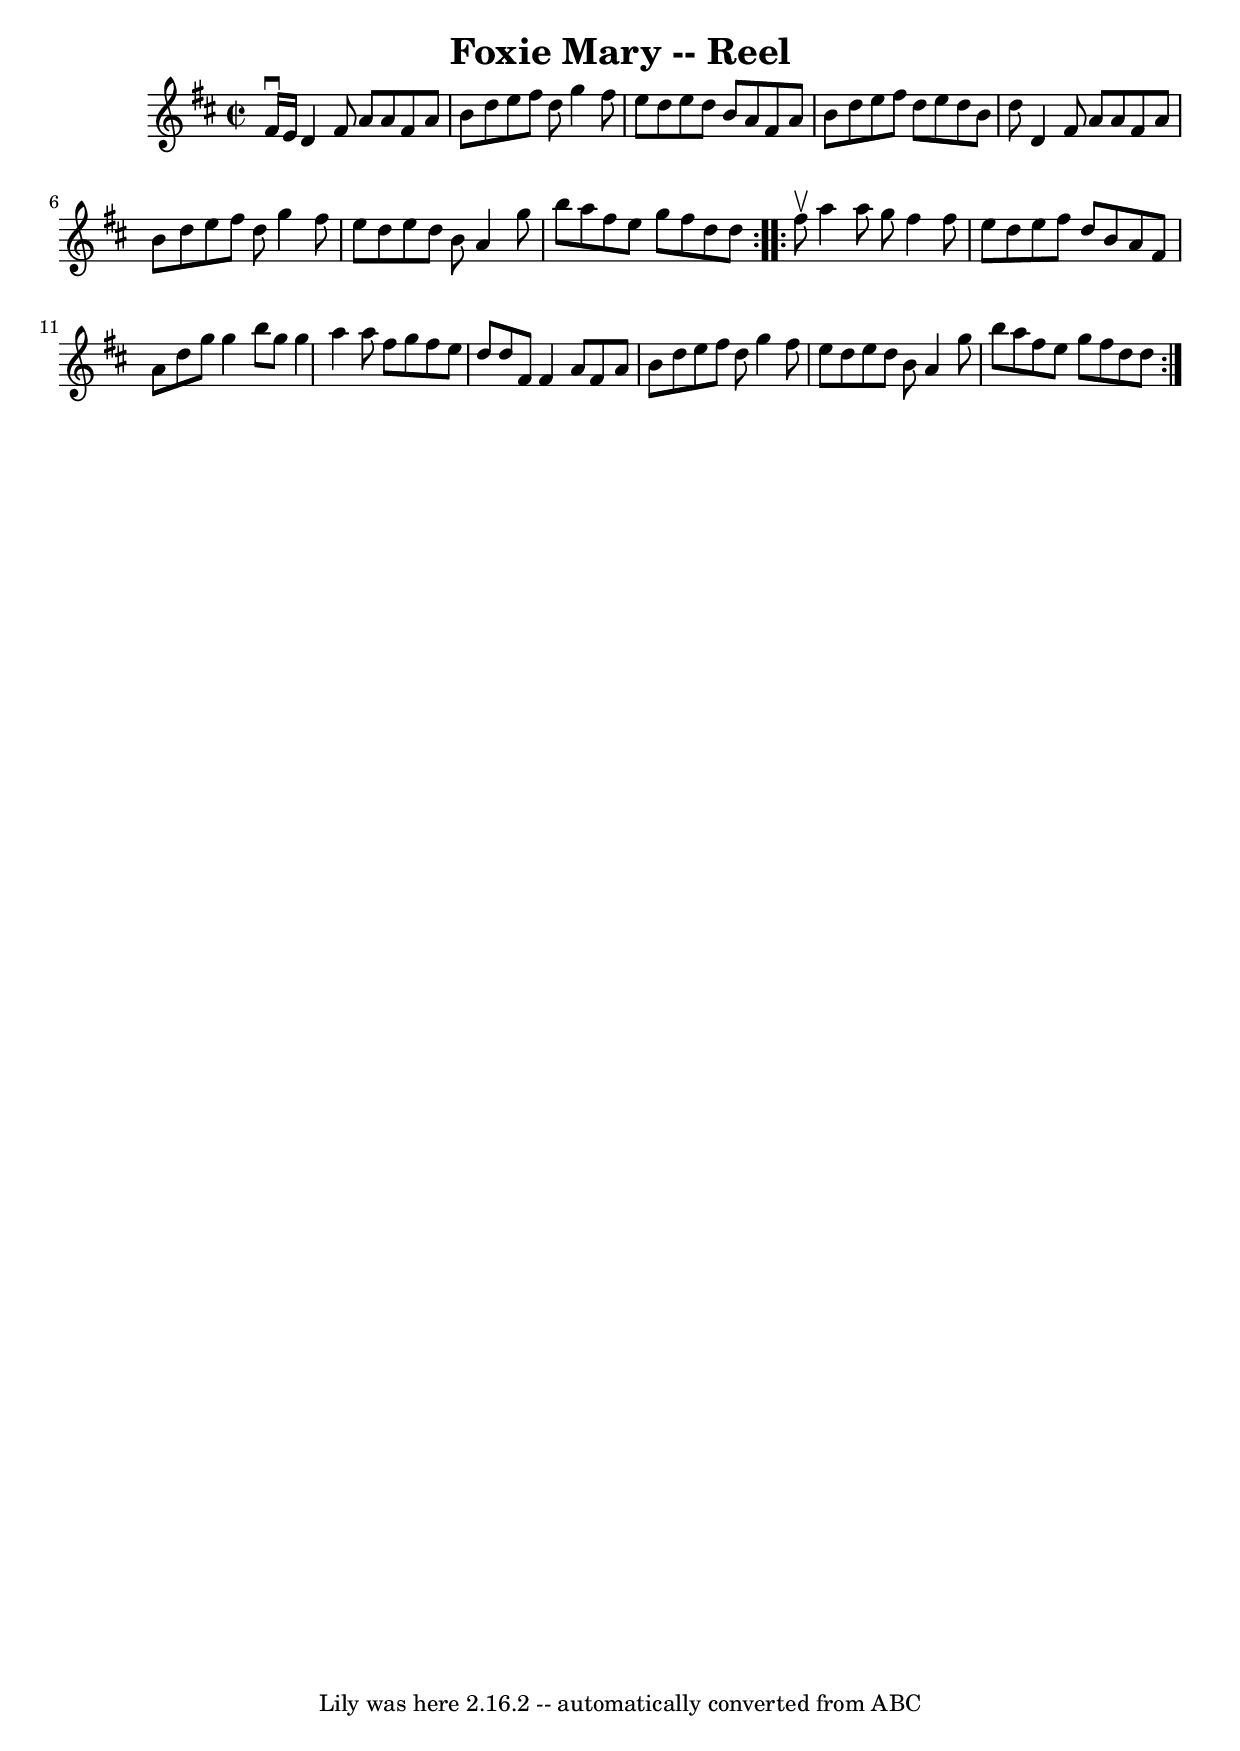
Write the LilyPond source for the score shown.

\version "2.16.2"
\include "Mammoth.ily"
\header {
  %% book = "Ryan's Mammoth Collection"
  crossRefNumber = "1"
  footnotes = "\\\\45"
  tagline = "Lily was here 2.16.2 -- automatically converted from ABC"
  title = "Foxie Mary -- Reel"

}
voicedefault =  {



  \repeat volta 2 {

    \override Staff.TimeSignature #'style = #'C
    \time 2/2 
    \key d \major     fis'16^\downbow e'16   |
    d'4 fis'8        a'8 a'8 fis'8 a'8 b'8     |
    d''8 e''8 fis''8 d''8      g''4 fis''8 e''8     |
    d''8 e''8 d''8 b'8 a'8         fis'8 a'8 b'8     |
    d''8 e''8 fis''8 d''8 e''8         d''8 b'8 d''8     |
    d'4 fis'8 a'8 a'8 fis'8 a'8       b'8     |
    d''8 e''8 fis''8 d''8 g''4 fis''8 e''8     |
    d''8 e''8 d''8 b'8 a'4 g''8 b''8    |
    
    a''8 fis''8 e''8 g''8 fis''8 d''8 d''8    
  }     

  \repeat volta 2 {     fis''8^\upbow  |
    a''4 a''8 g''8 fis''4       fis''8 e''8     |
    d''8 e''8 fis''8 d''8 b'8 a'8         fis'8 a'8     |
    d''8 g''8 g''4 b''8 g''8 g''4     |
    a''4 a''8 fis''8 g''8 fis''8 e''8 d''8    |
         d''8 fis'8 fis'4 a'8 fis'8 a'8 b'8     |
    d''8         e''8 fis''8 d''8 g''4 fis''8 e''8     |
    d''8 e''8         d''8 b'8 a'4 g''8 b''8     |
    a''8 fis''8 e''8 g''8 
    fis''8 d''8 d''8    
  }   

}

\score{
  <<

    \context Staff="default"
    {
      \voicedefault 
      
    }

  >>
  \layout {
    
  }
  \midi {
  }

}
